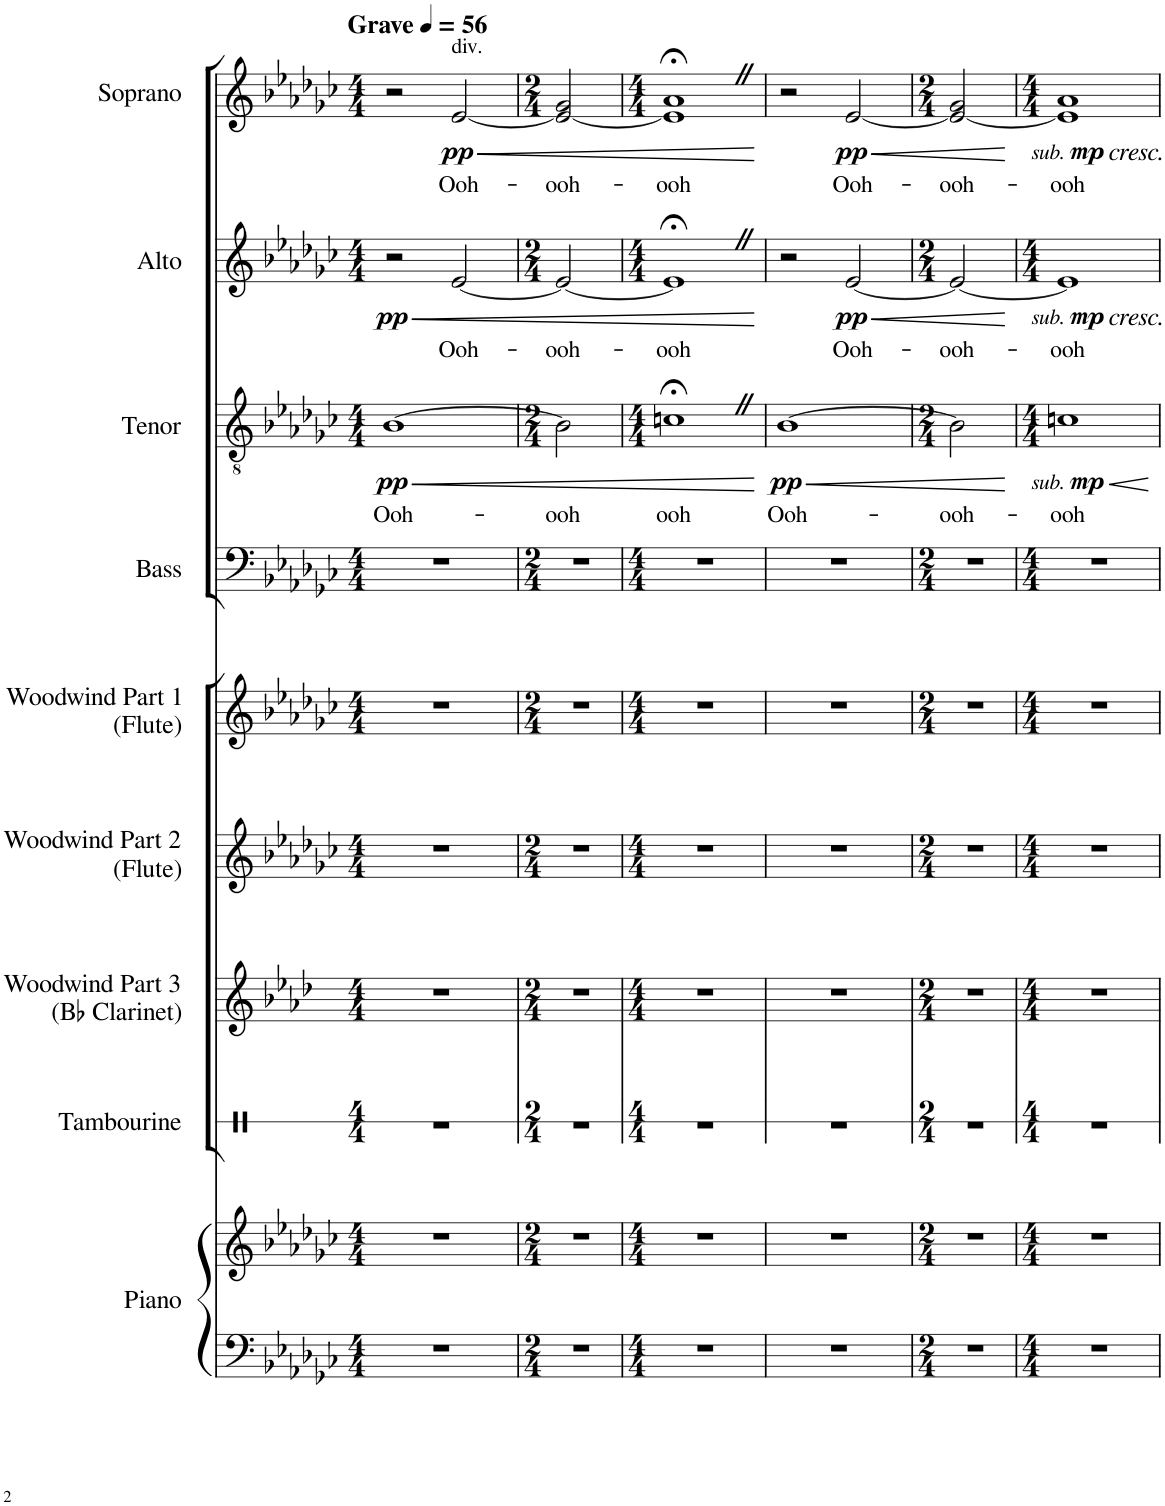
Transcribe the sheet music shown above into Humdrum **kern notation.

**kern	**kern	**kern	**kern	**kern	**kern	**kern	**kern	**text	**dynam	**kern	**text	**dynam	**kern	**text	**dynam
*part9	*part9	*part8	*part7	*part6	*part5	*part4	*part3	*part3	*part3	*part2	*part2	*part2	*part1	*part1	*part1
*staff10	*staff9	*staff8	*staff7	*staff6	*staff5	*staff4	*staff3	*staff3	*staff3	*staff2	*staff2	*staff2	*staff1	*staff1	*staff1
*I"Piano	*	*I"Tambourine	*I"Woodwind Part 3  (Bb Clarinet)	*I"Woodwind Part 2  (Flute)	*I"Woodwind Part 1 (Flute)	*I"Bass	*I"Tenor	*	*	*I"Alto	*	*	*I"Soprano	*	*
*I'Pno.	*	*I'Tamb.	*I'Pt. 3  (Bb Cl.)	*I'Pt. 2  (Fl.)	*I'Pt. 1 (Fl.)	*I'B.	*I'T.	*	*	*I'A.	*	*	*I'S.	*	*
*	*	*stria1	*	*	*	*	*	*	*	*	*	*	*	*	*
*clefF4	*clefG2	*clefX	*clefG2	*clefG2	*clefG2	*clefF4	*clefGv2	*	*	*clefG2	*	*	*clefG2	*	*
*	*	*	*Trd1c2	*	*	*	*	*	*	*	*	*	*	*	*
*k[b-e-a-d-g-c-]	*k[b-e-a-d-g-c-]	*k[]	*k[b-e-a-d-]	*k[b-e-a-d-g-c-]	*k[b-e-a-d-g-c-]	*k[b-e-a-d-g-c-]	*k[b-e-a-d-g-c-]	*	*	*k[b-e-a-d-g-c-]	*	*	*k[b-e-a-d-g-c-]	*	*
*M4/4	*M4/4	*M4/4	*M4/4	*M4/4	*M4/4	*M4/4	*M4/4	*	*	*M4/4	*	*	*M4/4	*	*
*MM56	*MM56	*MM56	*MM56	*MM56	*MM56	*MM56	*MM56	*	*	*MM56	*	*	*MM56	*	*
=1	=1	=1	=1	=1	=1	=1	=1	=1	=1	=1	=1	=1	=1	=1	=1
!	!	!	!	!	!	!	!	!	!	!	!	!	!LO:TX:a:B:t=Grave	!	!
!	!	!	!	!	!	!	!	!LO:LY:b	!LO:HP:b	!	!	!LO:HP:b	!	!	!
!	!	!	!	!	!	!	!	!	!LO:DY:n=1:b	!	!	!LO:DY:n=1:b	!	!	!
1r	1r	1r	1r	1r	1r	1r	[1B-	Ooh-	< pp	2r	.	< pp	2r	.	.
!	!	!	!	!	!	!	!	!	!	!	!	!	!LO:TX:a:t=div.	!	!
!	!	!	!	!	!	!	!	!	!	!	!LO:LY:b	!	!	!LO:LY:b	!LO:HP:b
!	!	!	!	!	!	!	!	!	!	!	!	!	!	!	!LO:DY:n=1:b
.	.	.	.	.	.	.	.	.	.	[2e-/	Ooh-	.	[2e-/	Ooh-	< pp
=2	=2	=2	=2	=2	=2	=2	=2	=2	=2	=2	=2	=2	=2	=2	=2
*M2/4	*M2/4	*M2/4	*M2/4	*M2/4	*M2/4	*M2/4	*M2/4	*	*	*M2/4	*	*	*M2/4	*	*
!	!	!	!	!	!	!	!	!LO:LY:b	!	!	!LO:LY:b	!	!	!LO:LY:b	!
2r	2r	2r	2r	2r	2r	2r	2B-\]	-ooh	.	2e-/_	-ooh-	.	2e-/_ 2g-/	-ooh-	.
=3	=3	=3	=3	=3	=3	=3	=3	=3	=3	=3	=3	=3	=3	=3	=3
*M4/4	*M4/4	*M4/4	*M4/4	*M4/4	*M4/4	*M4/4	*M4/4	*	*	*M4/4	*	*	*M4/4	*	*
!	!	!	!	!	!	!	!	!LO:LY:b	!	!	!LO:LY:b	!	!	!LO:LY:b	!
1r	1r	1r	1r	1r	1r	1r	1cn;<Z	ooh	.	1e-;<Z]	-ooh	.	1e-];<Z 1a-;<Z	-ooh	.
.	.	.	.	.	.	.	.	.	[	.	.	[	.	.	[
=4	=4	=4	=4	=4	=4	=4	=4	=4	=4	=4	=4	=4	=4	=4	=4
!	!	!	!	!	!	!	!	!LO:LY:b	!LO:HP:b	!	!	!	!	!	!
!	!	!	!	!	!	!	!	!	!LO:DY:n=1:b	!	!	!	!	!	!
1r	1r	1r	1r	1r	1r	1r	[1B-	Ooh-	< pp	2r	.	.	2r	.	.
!	!	!	!	!	!	!	!	!	!	!	!LO:LY:b	!LO:HP:b	!	!LO:LY:b	!LO:HP:b
!	!	!	!	!	!	!	!	!	!	!	!	!LO:DY:n=1:b	!	!	!LO:DY:n=1:b
.	.	.	.	.	.	.	.	.	.	[2e-/	Ooh-	< pp	[2e-/	Ooh-	< pp
=5	=5	=5	=5	=5	=5	=5	=5	=5	=5	=5	=5	=5	=5	=5	=5
*M2/4	*M2/4	*M2/4	*M2/4	*M2/4	*M2/4	*M2/4	*M2/4	*	*	*M2/4	*	*	*M2/4	*	*
!	!	!	!	!	!	!	!	!LO:LY:b	!	!	!LO:LY:b	!	!	!LO:LY:b	!
2r	2r	2r	2r	2r	2r	2r	2B-\]	-ooh-	.	2e-/_	-ooh-	.	2e-/_ 2g-/	-ooh-	.
.	.	.	.	.	.	.	.	.	[	.	.	[	.	.	[
=6	=6	=6	=6	=6	=6	=6	=6	=6	=6	=6	=6	=6	=6	=6	=6
*M4/4	*M4/4	*M4/4	*M4/4	*M4/4	*M4/4	*M4/4	*M4/4	*	*	*M4/4	*	*	*M4/4	*	*
!	!	!	!	!	!	!	!	!	!	!	!	!	!LO:TX:b:i:t=cresc.	!	!
!	!	!	!	!	!	!	!	!	!	!LO:TX:b:i:t=cresc.	!	!	!	!	!
!	!	!	!	!	!	!	!	!LO:LY:b	!LO:HP:b	!	!LO:LY:b	!	!	!LO:LY:b	!
!	!	!	!	!	!	!	!	!	!LO:DY:n=1:b	!	!	!	!	!	!
!	!	!	!	!	!	!	!	!	!LO:DY:n=2:b	!	!	!LO:DY:b	!	!	!
!	!	!	!	!	!	!	!	!	!	!	!	!LO:DY:n=1:b	!	!	!LO:DY:b
!	!	!	!	!	!	!	!	!	!	!	!	!	!	!	!LO:DY:n=1:b
1r	1r	1r	1r	1r	1r	1r	1cn	-ooh	< other-dynamics mp	1e-]	-ooh	other-dynamics mp	1e-] 1a-	-ooh	other-dynamics mp
.	.	.	.	.	.	.	.	.	[	.	.	.	.	.	.
=	=	=	=	=	=	=	=	=	=	=	=	=	=	=	=
*-	*-	*-	*-	*-	*-	*-	*-	*-	*-	*-	*-	*-	*-	*-	*-
